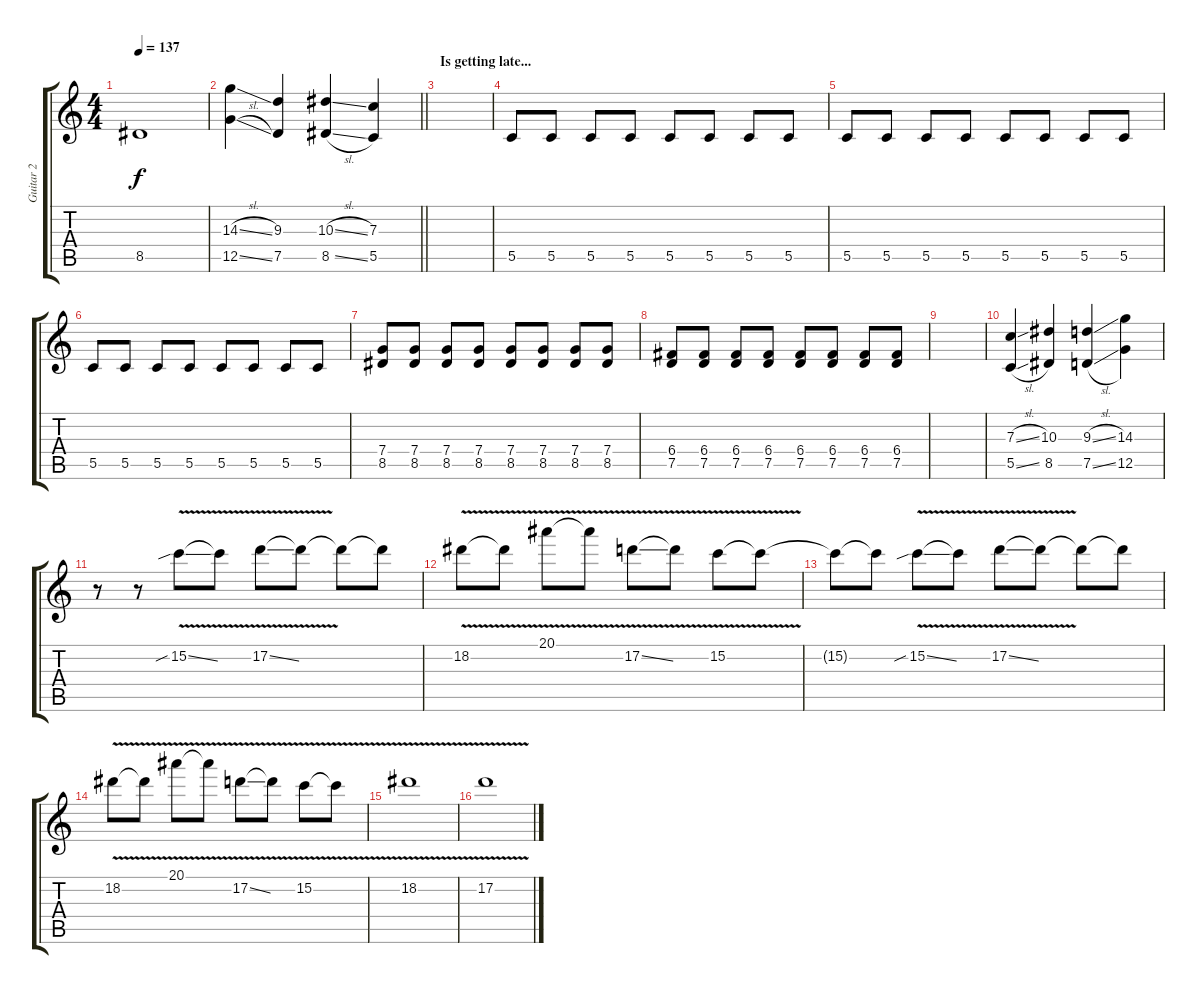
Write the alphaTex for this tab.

\track ("Guitar 2" "Guitar 2") {instrument overdrivenguitar}
\staff {score tabs}
\tuning (D4 A3 F3 C3 G2 C2) {hide}
\ts (4 4)
\tempo 137
\clef g2
\ks c
8.5{t}.1{dy f} |
\barLineRight lightlight
(14.3{sl} 12.5{sl}).4 (9.3 7.5).4 (10.3{sl} 8.5{sl}).4 (7.3 5.5).4 |
\section ("" "Is getting late...")
|
5.5.8 5.5.8 5.5.8 5.5.8 5.5.8 5.5.8 5.5.8 5.5.8 |
5.5.8 5.5.8 5.5.8 5.5.8 5.5.8 5.5.8 5.5.8 5.5.8 |
5.5.8 5.5.8 5.5.8 5.5.8 5.5.8 5.5.8 5.5.8 5.5.8 |
(7.4 8.5).8 (7.4 8.5).8 (7.4 8.5).8 (7.4 8.5).8 (7.4 8.5).8 (7.4 8.5).8 (7.4 8.5).8 (7.4 8.5).8 |
(6.4 7.5).8 (6.4 7.5).8 (6.4 7.5).8 (6.4 7.5).8 (6.4 7.5).8 (6.4 7.5).8 (6.4 7.5).8 (6.4 7.5).8 |
|
(7.3{sl} 5.5{sl}).4 (10.3 8.5).4 (9.3{sl} 7.5{sl}).4 (14.3 12.5).4 |
r.8 r.8 15.2{v sib ss}.8 15.2{t}.8 17.2{v ss}.8 17.2{t}.8 17.2{t}.8 17.2{t}.8 |
18.2{v}.8 18.2{t}.8 20.1{v}.8 20.1{t}.8 17.2{v ss}.8 17.2{t}.8 15.2{v}.8 15.2{t}.8 |
15.2{t}.8 15.2{t}.8 15.2{v sib ss}.8 15.2{t}.8 17.2{v ss}.8 17.2{t}.8 17.2{t}.8 17.2{t}.8 |
18.2{v}.8 18.2{t}.8 20.1{v}.8 20.1{t}.8 17.2{v ss}.8 17.2{t}.8 15.2{v}.8 15.2{t}.8 |
18.2{v}.1 |
17.2{v}.1
